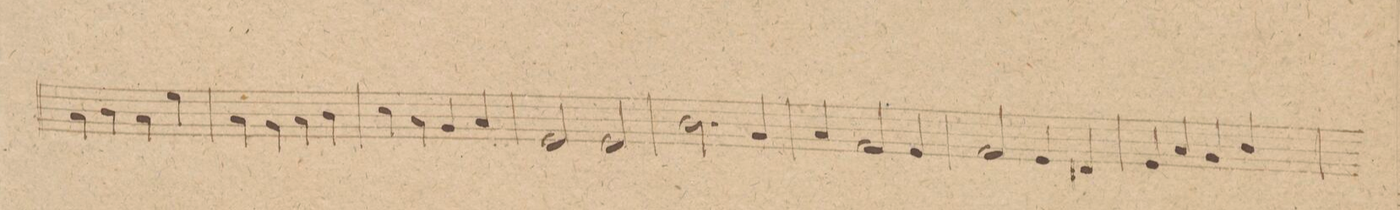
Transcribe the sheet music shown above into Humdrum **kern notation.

**kern	**dynam
*I"Oboi 2do	*
*clefG2	*
*k[f#c#g#]	*
*met(c|)	*
*M2/2	*
4a\	.
4b\	.
4a\	.
4ee\	.
=205	=205
4a\	.
4g#\	.
4a\	.
4b\	.
=206	=206
4cc#\	.
4a\	.
4g#/	.
4a/	.
=207	=207
2e/	.
2e/	.
=208	=208
2.b\	.
4g#/	.
=209	=209
4a/	.
2f#/	.
4e/	.
=210	=210
2f#/	.
4e/	.
4d#X/	.
=211	=211
4e/	.
4a/	.
4g#/	.
4b/	.
=212	=212
*-	*-
